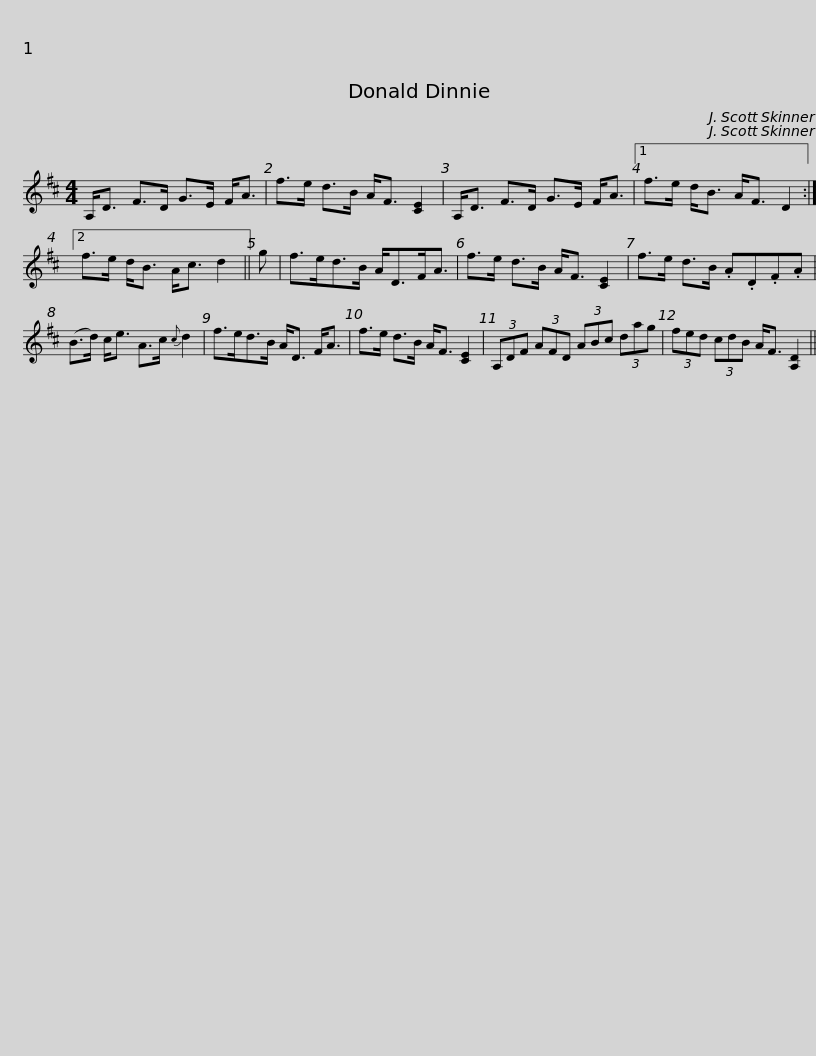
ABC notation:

X:1
L:1/8
M:4/4
I:linebreak $
K:D
V:1 treble
V:1
 A,<D F>D G>E F<A | f>e d>B A<F [CE]2 | A,<D F>D G>E F<A |1 f>e d<B A<F D2 :|2$ f>e d<B A<c d2 || %5
 g | f>ed>B A<DF<A | f>e d>B A<F [CE]2 | f>e d>B .A.D.F.A |$ (B>d) c<e A>c{c} d2 | %10
 f>ed>B A<D F<A | f>e d>B A<F [CE]2 | (3A,DF (3AFD (3ABc (3dag |$ (3fed (3cdB A<F [A,D]2 || %14
